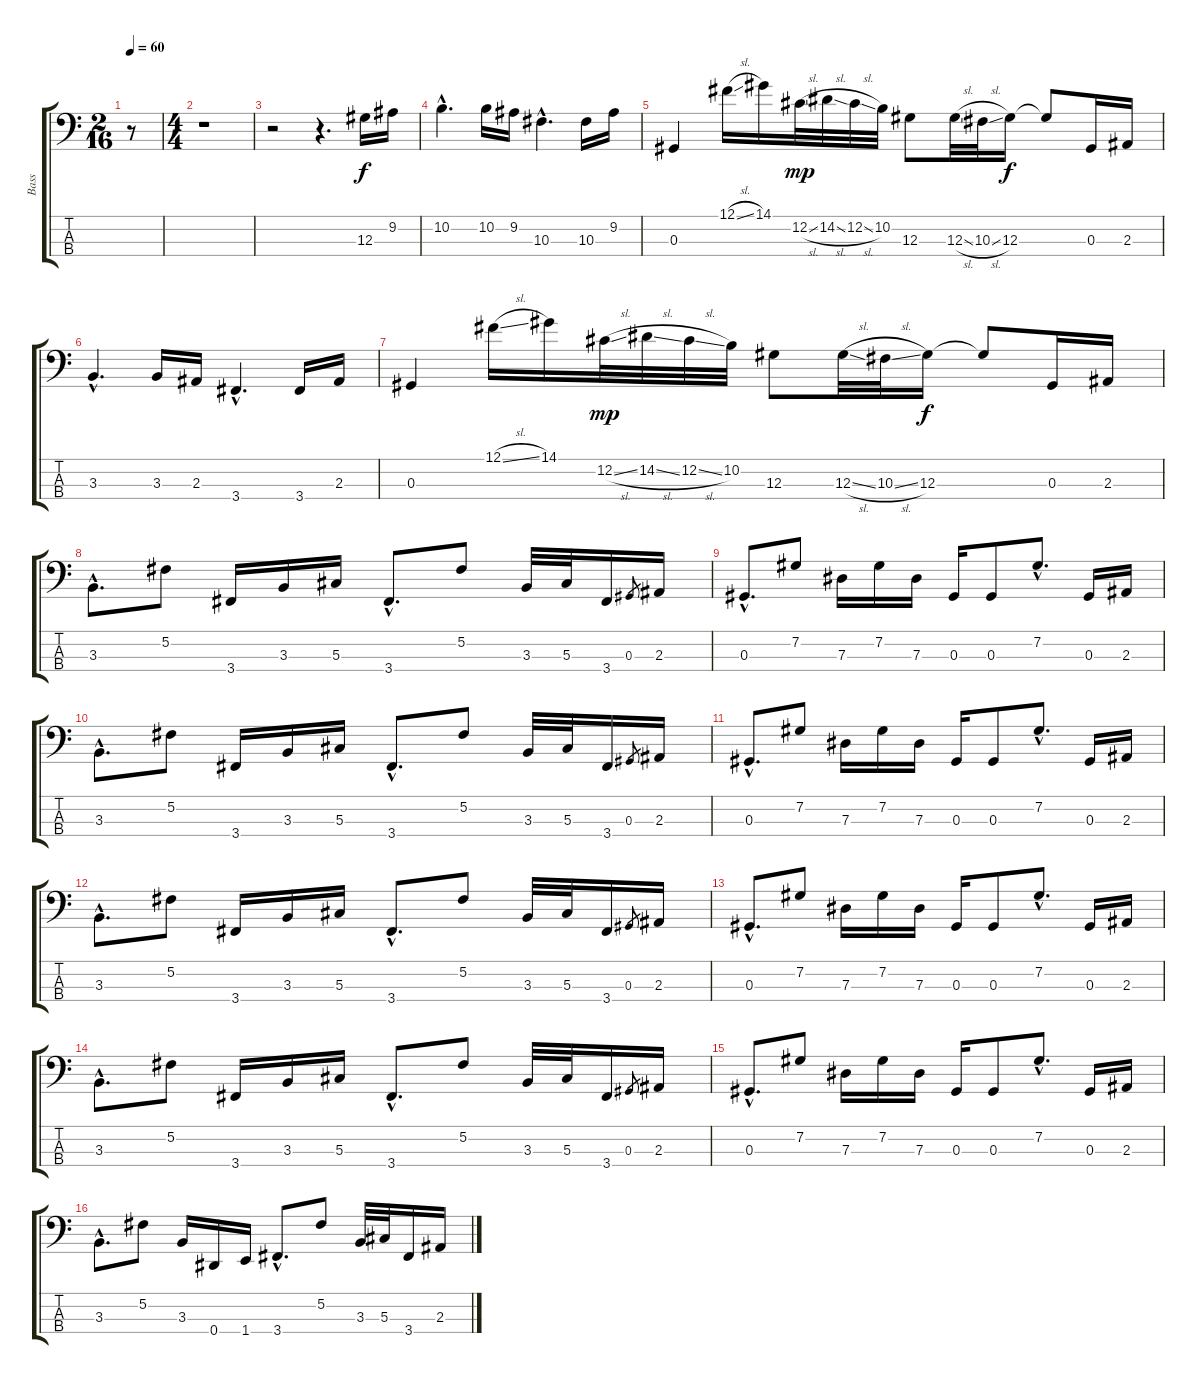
\track ("Bass" "Bass") {instrument electricbassfinger}
\staff {score tabs}
\tuning (Gb2 Db2 Ab1 Eb1) {hide}
\ts (2 16)
\tempo 60
\clef f4
\ks c
r.8{dy f instrument electricbassfinger} |
\ts (4 4)
r.1 |
r.2 r.4{d} 12.3.16 9.2.16 |
10.2{hac}.4{d} 10.2.16 9.2.16 10.3{hac}.4{d} 10.3.16 9.2.16 |
0.3.4 12.1{sl}.16 14.1.16 12.2{sl}.32{dy mp} 14.2{sl}.32 12.2{sl}.32 10.2.32 12.3.8 12.3{sl}.32 10.3{sl}.32 12.3.16{dy f} 12.3{t}.8 0.3.16 2.3.16 |
3.3{hac}.4{d} 3.3.16 2.3.16 3.4{hac}.4{d} 3.4.16 2.3.16 |
0.3.4 12.1{sl}.16 14.1.16 12.2{sl}.32{dy mp} 14.2{sl}.32 12.2{sl}.32 10.2.32 12.3.8 12.3{sl}.32 10.3{sl}.32 12.3.16{dy f} 12.3{t}.8 0.3.16 2.3.16 |
3.3{hac}.8{d} 5.2.8 3.4.16 3.3.16 5.3.16 3.4{hac}.8{d} 5.2.8 3.3.32 5.3.32 3.4.16 0.3.8{gr} 2.3.16 |
0.3{hac}.8{d} 7.2.8 7.3.16 7.2.16 7.3.16 0.3.16 0.3.8 7.2{hac}.8{d} 0.3.16 2.3.16 |
3.3{hac}.8{d} 5.2.8 3.4.16 3.3.16 5.3.16 3.4{hac}.8{d} 5.2.8 3.3.32 5.3.32 3.4.16 0.3.8{gr} 2.3.16 |
0.3{hac}.8{d} 7.2.8 7.3.16 7.2.16 7.3.16 0.3.16 0.3.8 7.2{hac}.8{d} 0.3.16 2.3.16 |
3.3{hac}.8{d} 5.2.8 3.4.16 3.3.16 5.3.16 3.4{hac}.8{d} 5.2.8 3.3.32 5.3.32 3.4.16 0.3.8{gr} 2.3.16 |
0.3{hac}.8{d} 7.2.8 7.3.16 7.2.16 7.3.16 0.3.16 0.3.8 7.2{hac}.8{d} 0.3.16 2.3.16 |
3.3{hac}.8{d} 5.2.8 3.4.16 3.3.16 5.3.16 3.4{hac}.8{d} 5.2.8 3.3.32 5.3.32 3.4.16 0.3.8{gr} 2.3.16 |
0.3{hac}.8{d} 7.2.8 7.3.16 7.2.16 7.3.16 0.3.16 0.3.8 7.2{hac}.8{d} 0.3.16 2.3.16 |
3.3{hac}.8{d} 5.2.8 3.3.16 0.4.16 1.4.16 3.4{hac}.8{d} 5.2.8 3.3.32 5.3.32 3.4.16 2.3.16
